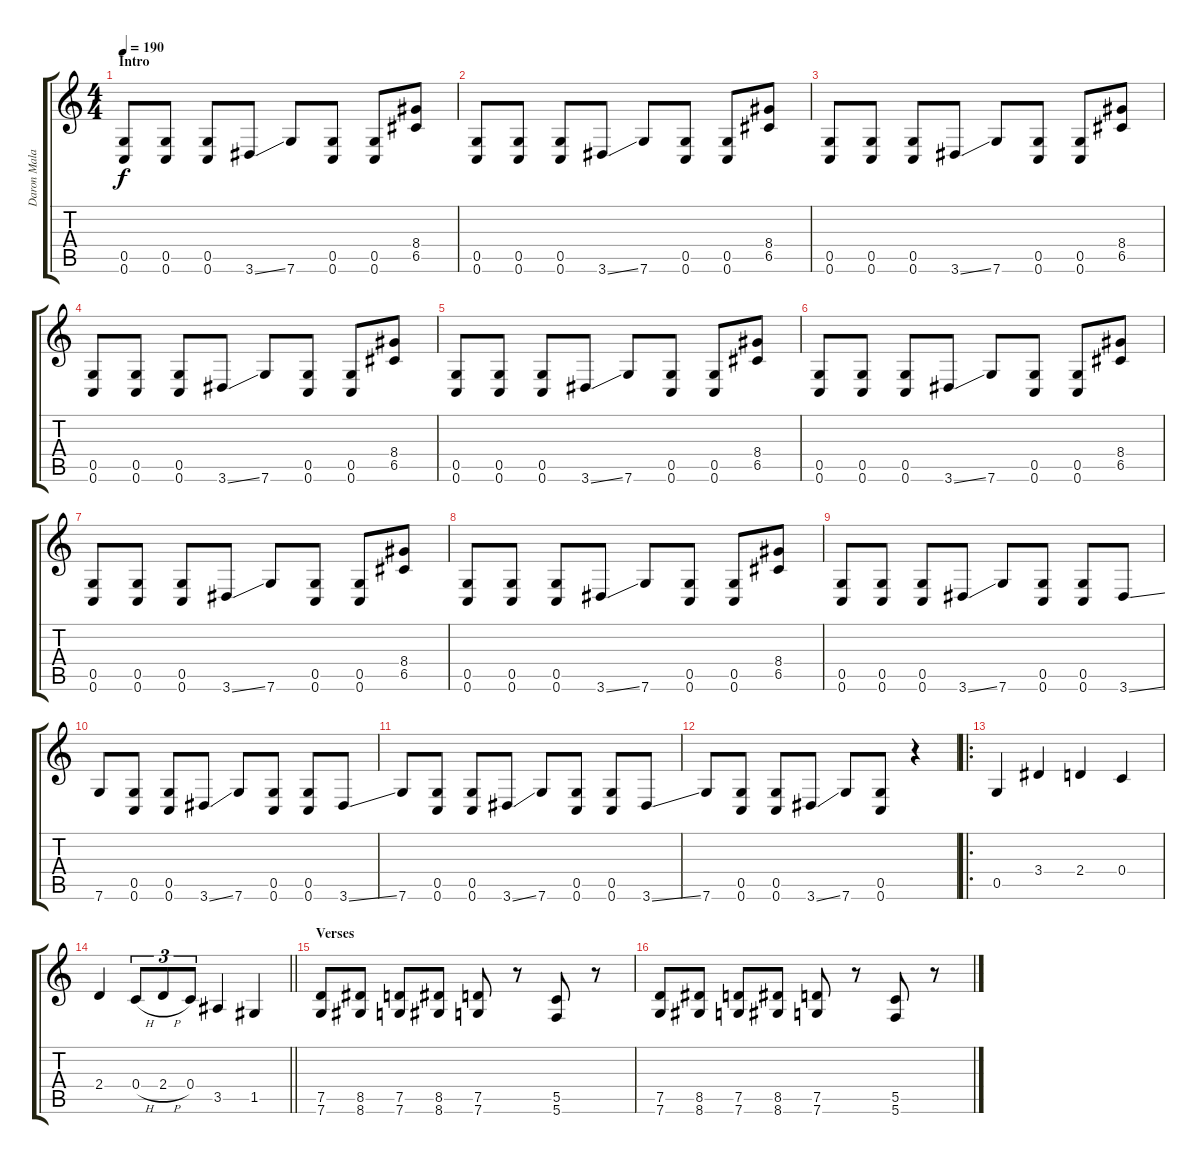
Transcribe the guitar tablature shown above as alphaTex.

\track ("Daron Malakian" "Daron Mala") {instrument distortionguitar}
\staff {score tabs}
\tuning (D4 A3 F3 C3 G2 C2) {hide}
\ts (4 4)
\section ("" "Intro")
\tempo 190
\clef g2
\ks c
(0.5 0.6).8{dy f instrument distortionguitar} (0.5 0.6).8 (0.5 0.6).8 3.6{ss}.8 7.6.8 (0.5 0.6).8 (0.5 0.6).8 (8.4 6.5).8 |
(0.5 0.6).8 (0.5 0.6).8 (0.5 0.6).8 3.6{ss}.8 7.6.8 (0.5 0.6).8 (0.5 0.6).8 (8.4 6.5).8 |
(0.5 0.6).8 (0.5 0.6).8 (0.5 0.6).8 3.6{ss}.8 7.6.8 (0.5 0.6).8 (0.5 0.6).8 (8.4 6.5).8 |
(0.5 0.6).8 (0.5 0.6).8 (0.5 0.6).8 3.6{ss}.8 7.6.8 (0.5 0.6).8 (0.5 0.6).8 (8.4 6.5).8 |
(0.5 0.6).8 (0.5 0.6).8 (0.5 0.6).8 3.6{ss}.8 7.6.8 (0.5 0.6).8 (0.5 0.6).8 (8.4 6.5).8 |
(0.5 0.6).8 (0.5 0.6).8 (0.5 0.6).8 3.6{ss}.8 7.6.8 (0.5 0.6).8 (0.5 0.6).8 (8.4 6.5).8 |
(0.5 0.6).8 (0.5 0.6).8 (0.5 0.6).8 3.6{ss}.8 7.6.8 (0.5 0.6).8 (0.5 0.6).8 (8.4 6.5).8 |
(0.5 0.6).8 (0.5 0.6).8 (0.5 0.6).8 3.6{ss}.8 7.6.8 (0.5 0.6).8 (0.5 0.6).8 (8.4 6.5).8 |
(0.5 0.6).8 (0.5 0.6).8 (0.5 0.6).8 3.6{ss}.8 7.6.8 (0.5 0.6).8 (0.5 0.6).8 3.6{ss}.8 |
7.6.8 (0.5 0.6).8 (0.5 0.6).8 3.6{ss}.8 7.6.8 (0.5 0.6).8 (0.5 0.6).8 3.6{ss}.8 |
7.6.8 (0.5 0.6).8 (0.5 0.6).8 3.6{ss}.8 7.6.8 (0.5 0.6).8 (0.5 0.6).8 3.6{ss}.8 |
7.6.8 (0.5 0.6).8 (0.5 0.6).8 3.6{ss}.8 7.6.8 (0.5 0.6).8 r.4 |
\ro
0.5.4 3.4.4 2.4.4 0.4.4 |
\barLineRight lightlight
2.4.4 0.4{h}.8{tu (3 2)} 2.4{h}.8{tu (3 2)} 0.4.8{tu (3 2)} 3.5.4 1.5.4 |
\section ("" "Verses")
(7.5 7.6).8 (8.5 8.6).8 (7.5 7.6).8 (8.5 8.6).8 (7.5 7.6).8 r.8 (5.5 5.6).8 r.8 |
(7.5 7.6).8 (8.5 8.6).8 (7.5 7.6).8 (8.5 8.6).8 (7.5 7.6).8 r.8 (5.5 5.6).8 r.8
